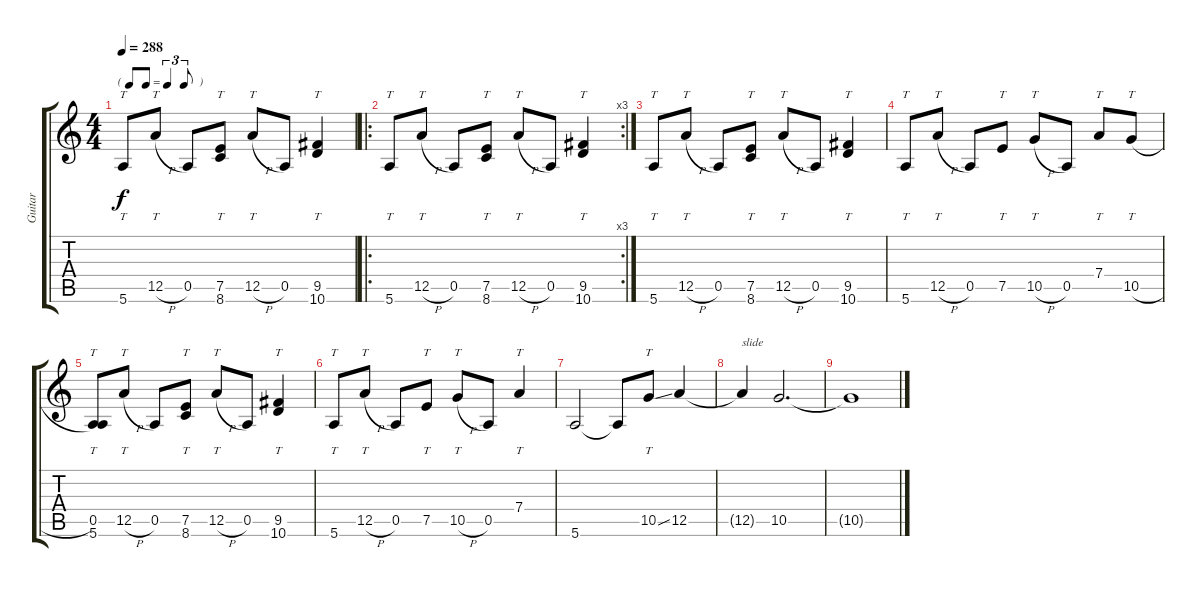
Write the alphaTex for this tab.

\track ("Guitar" "Guitar") {instrument acousticguitarnylon}
\staff {score tabs}
\tuning (E4 B3 G3 D3 A2 E2) {hide}
\ts (4 4)
\tf triplet8th
\tempo 288
\clef g2
\ks c
5.6.8{tt dy f} 12.5{h}.8{tt} 0.5.8 (7.5 8.6).8{tt} 12.5{h}.8{tt} 0.5.8 (9.5 10.6).4{tt} |
\ro
\rc 3
5.6.8{tt} 12.5{h}.8{tt} 0.5.8 (7.5 8.6).8{tt} 12.5{h}.8{tt} 0.5.8 (9.5 10.6).4{tt} |
5.6.8{tt} 12.5{h}.8{tt} 0.5.8 (7.5 8.6).8{tt} 12.5{h}.8{tt} 0.5.8 (9.5 10.6).4{tt} |
5.6.8{tt} 12.5{h}.8{tt} 0.5.8 7.5.8{tt} 10.5{h}.8{tt} 0.5.8 7.4.8{tt} 10.5{h}.8{tt} |
(0.5 5.6).8{tt} 12.5{h}.8{tt} 0.5.8 (7.5 8.6).8{tt} 12.5{h}.8{tt} 0.5.8 (9.5 10.6).4{tt} |
5.6.8{tt} 12.5{h}.8{tt} 0.5.8 7.5.8{tt} 10.5{h}.8{tt} 0.5.8 7.4.4{tt} |
5.6.2 5.6{t}.8 10.5{ss}.8{tt} 12.5.4 |
12.5{t}.4{txt "slide"} 10.5.2{d} |
10.5{t}.1
